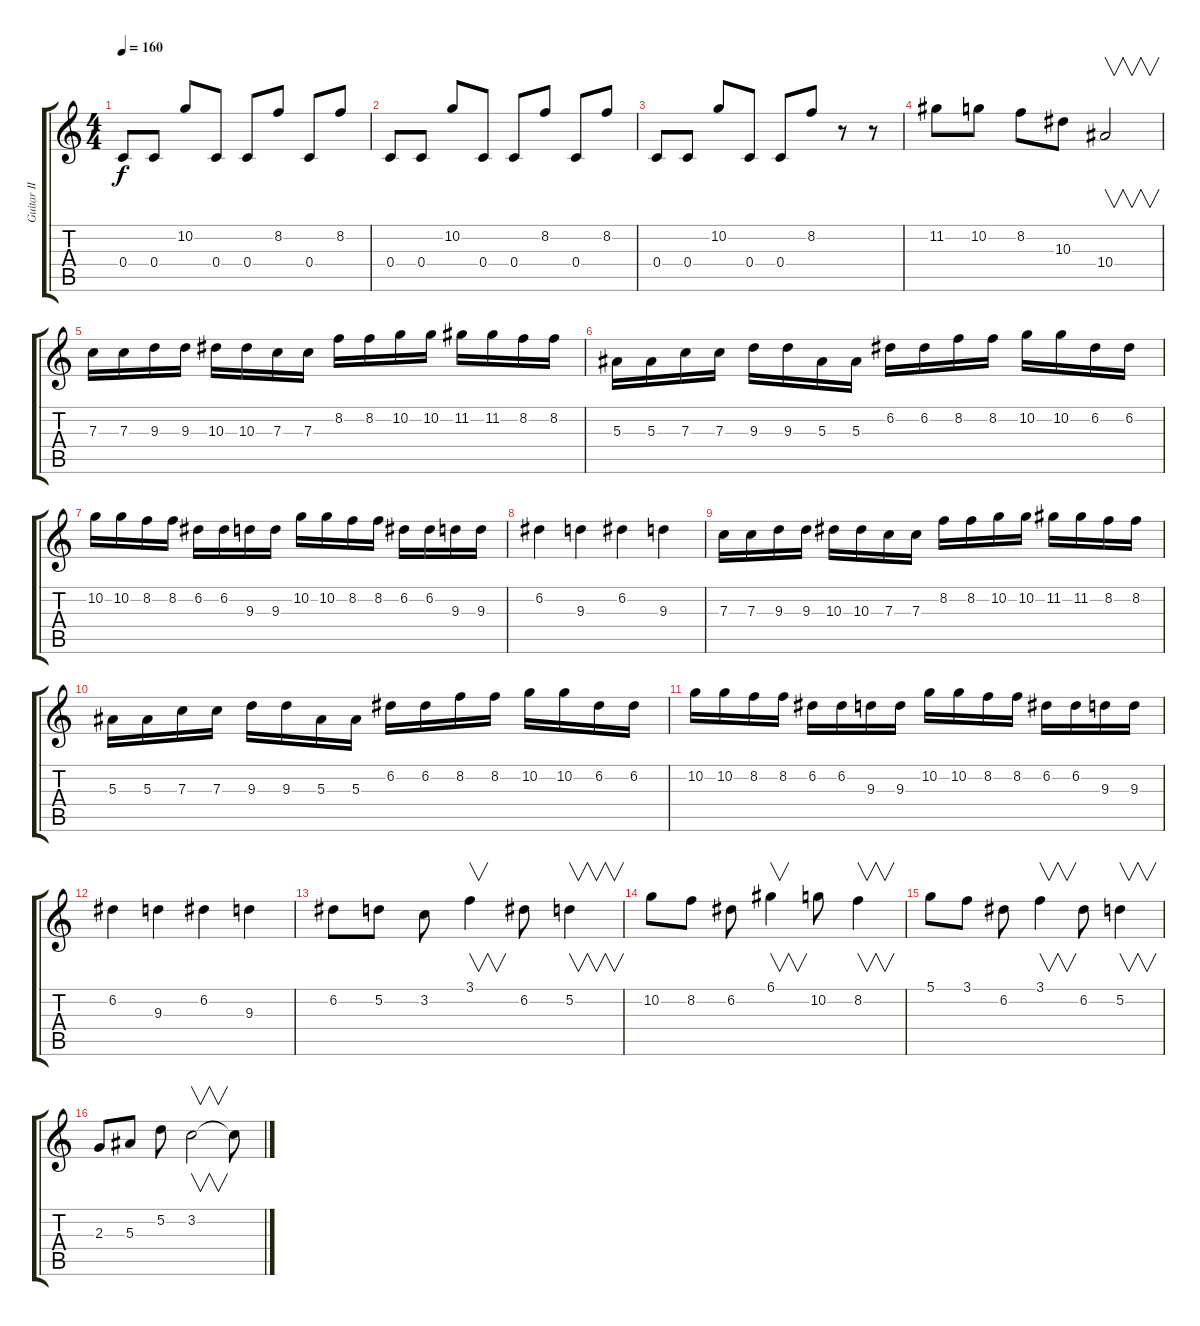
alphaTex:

\track ("Guitar II" "Guitar II") {instrument distortionguitar}
\staff {score tabs}
\tuning (D4 A3 F3 C3 G2 D2) {hide}
\ts (4 4)
\tempo 160
\clef g2
\ks c
0.4.8{dy f} 0.4.8 10.2.8 0.4.8 0.4.8 8.2.8 0.4.8 8.2.8 |
0.4.8 0.4.8 10.2.8 0.4.8 0.4.8 8.2.8 0.4.8 8.2.8 |
0.4.8 0.4.8 10.2.8 0.4.8 0.4.8 8.2.8 r.8 r.8 |
11.2.8 10.2.8 8.2.8 10.3.8 10.4.2{v} |
7.3.16 7.3.16 9.3.16 9.3.16 10.3.16 10.3.16 7.3.16 7.3.16 8.2.16 8.2.16 10.2.16 10.2.16 11.2.16 11.2.16 8.2.16 8.2.16 |
5.3.16 5.3.16 7.3.16 7.3.16 9.3.16 9.3.16 5.3.16 5.3.16 6.2.16 6.2.16 8.2.16 8.2.16 10.2.16 10.2.16 6.2.16 6.2.16 |
10.2.16 10.2.16 8.2.16 8.2.16 6.2.16 6.2.16 9.3.16 9.3.16 10.2.16 10.2.16 8.2.16 8.2.16 6.2.16 6.2.16 9.3.16 9.3.16 |
6.2.4 9.3.4 6.2.4 9.3.4 |
7.3.16 7.3.16 9.3.16 9.3.16 10.3.16 10.3.16 7.3.16 7.3.16 8.2.16 8.2.16 10.2.16 10.2.16 11.2.16 11.2.16 8.2.16 8.2.16 |
5.3.16 5.3.16 7.3.16 7.3.16 9.3.16 9.3.16 5.3.16 5.3.16 6.2.16 6.2.16 8.2.16 8.2.16 10.2.16 10.2.16 6.2.16 6.2.16 |
10.2.16 10.2.16 8.2.16 8.2.16 6.2.16 6.2.16 9.3.16 9.3.16 10.2.16 10.2.16 8.2.16 8.2.16 6.2.16 6.2.16 9.3.16 9.3.16 |
6.2.4 9.3.4 6.2.4 9.3.4 |
6.2.8 5.2.8 3.2.8 3.1.4{v} 6.2.8 5.2.4{v} |
10.2.8 8.2.8 6.2.8 6.1.4{v} 10.2.8 8.2.4{v} |
5.1.8 3.1.8 6.2.8 3.1.4{v} 6.2.8 5.2.4{v} |
2.3.8 5.3.8 5.2.8 3.2.2{v} 3.2{t}.8
